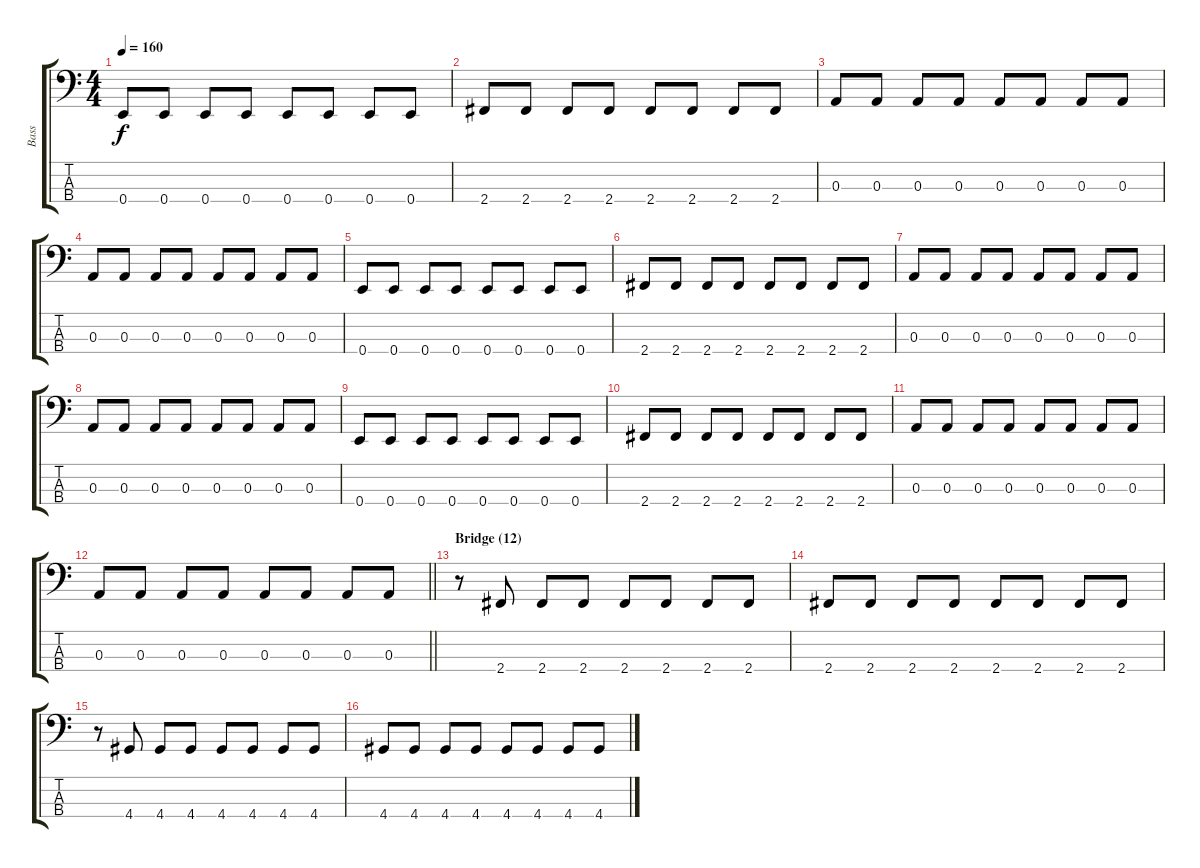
\track ("Bass" "Bass") {instrument electricbasspick}
\staff {score tabs}
\tuning (G2 D2 A1 E1) {hide}
\ts (4 4)
\tempo 160
\clef f4
\ks c
0.4.8{dy f} 0.4.8 0.4.8 0.4.8 0.4.8 0.4.8 0.4.8 0.4.8 |
2.4.8 2.4.8 2.4.8 2.4.8 2.4.8 2.4.8 2.4.8 2.4.8 |
0.3.8 0.3.8 0.3.8 0.3.8 0.3.8 0.3.8 0.3.8 0.3.8 |
0.3.8 0.3.8 0.3.8 0.3.8 0.3.8 0.3.8 0.3.8 0.3.8 |
0.4.8 0.4.8 0.4.8 0.4.8 0.4.8 0.4.8 0.4.8 0.4.8 |
2.4.8 2.4.8 2.4.8 2.4.8 2.4.8 2.4.8 2.4.8 2.4.8 |
0.3.8 0.3.8 0.3.8 0.3.8 0.3.8 0.3.8 0.3.8 0.3.8 |
0.3.8 0.3.8 0.3.8 0.3.8 0.3.8 0.3.8 0.3.8 0.3.8 |
0.4.8 0.4.8 0.4.8 0.4.8 0.4.8 0.4.8 0.4.8 0.4.8 |
2.4.8 2.4.8 2.4.8 2.4.8 2.4.8 2.4.8 2.4.8 2.4.8 |
0.3.8 0.3.8 0.3.8 0.3.8 0.3.8 0.3.8 0.3.8 0.3.8 |
\barLineRight lightlight
0.3.8 0.3.8 0.3.8 0.3.8 0.3.8 0.3.8 0.3.8 0.3.8 |
\section ("" "Bridge (12)")
r.8 2.4.8 2.4.8 2.4.8 2.4.8 2.4.8 2.4.8 2.4.8 |
2.4.8 2.4.8 2.4.8 2.4.8 2.4.8 2.4.8 2.4.8 2.4.8 |
r.8 4.4.8 4.4.8 4.4.8 4.4.8 4.4.8 4.4.8 4.4.8 |
4.4.8 4.4.8 4.4.8 4.4.8 4.4.8 4.4.8 4.4.8 4.4.8
